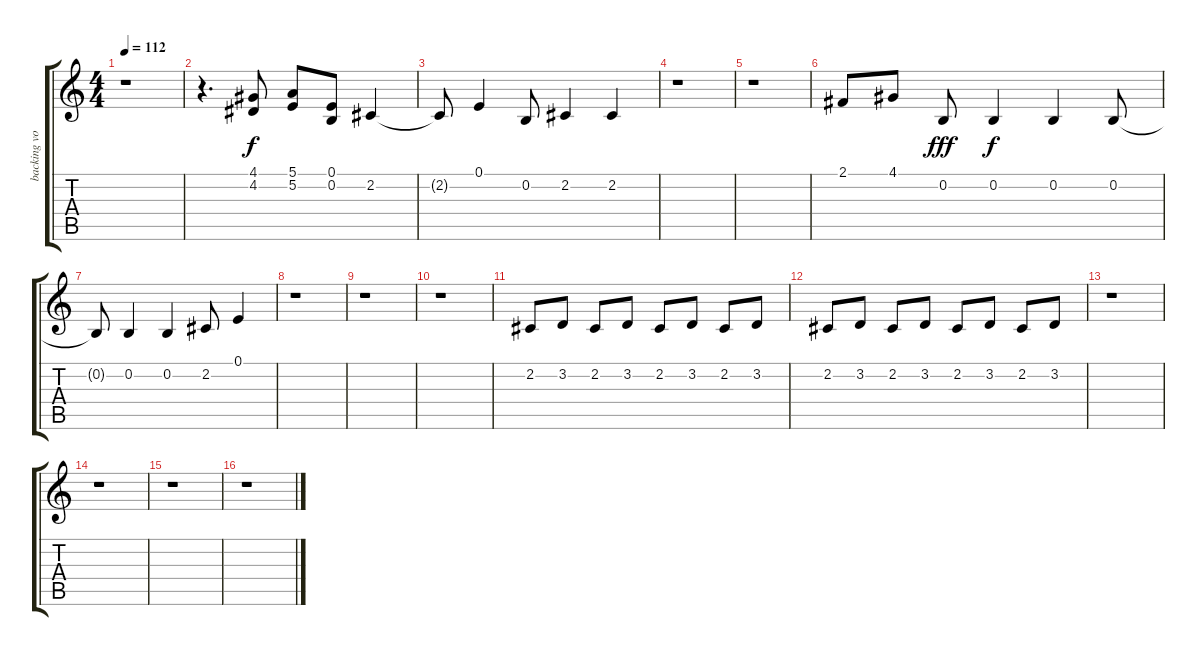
\track ("backing vocals" "backing vo") {instrument oboe}
\staff {score tabs}
\tuning (E4 B3 G3 D3 A2 E2) {hide}
\ts (4 4)
\tempo 112
\clef g2
\ks c
r.1{dy f} |
r.4{d} (4.1 4.2).8 (5.1 5.2).8 (0.1 0.2).8 2.2.4 |
2.2{t}.8 0.1.4 0.2.8 2.2.4 2.2.4 |
r.1 |
r.1 |
2.1.8 4.1.8 0.2.8{dy fff} 0.2.4{dy f} 0.2.4 0.2.8 |
0.2{t}.8 0.2.4 0.2.4 2.2.8 0.1.4 |
r.1 |
r.1 |
r.1 |
2.2.8 3.2.8 2.2.8 3.2.8 2.2.8 3.2.8 2.2.8 3.2.8 |
2.2.8 3.2.8 2.2.8 3.2.8 2.2.8 3.2.8 2.2.8 3.2.8 |
r.1 |
r.1 |
r.1 |
r.1
